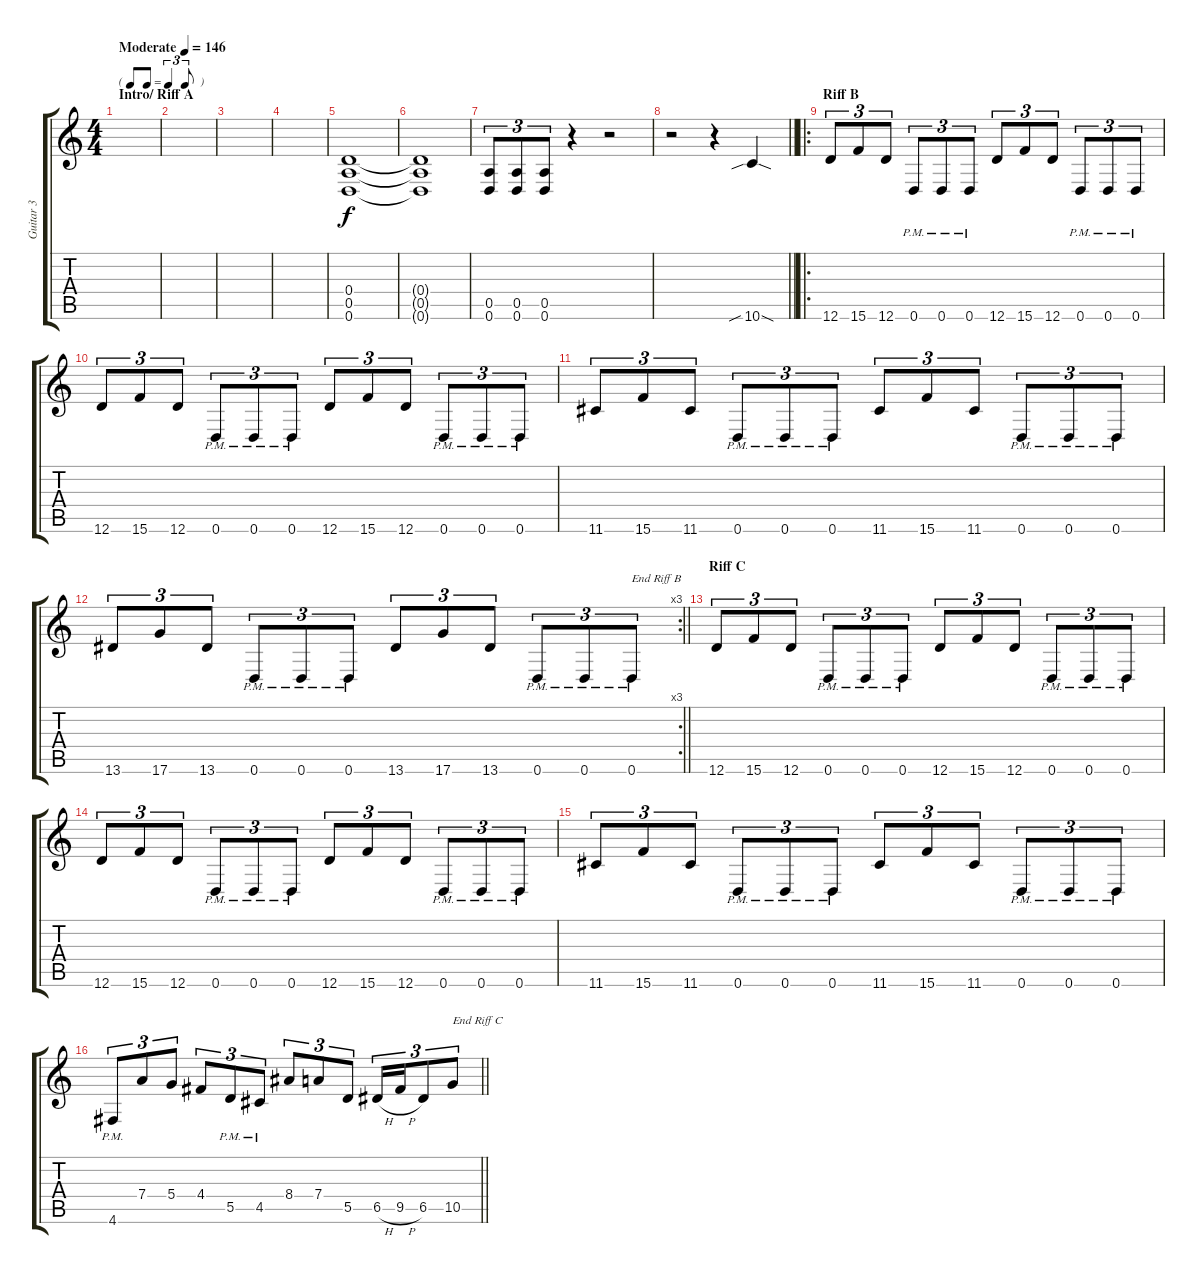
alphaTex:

\track ("Guitar 3" "Guitar 3") {instrument distortionguitar}
\staff {score tabs}
\tuning (E4 B3 G3 D3 A2 D2) {hide}
\ts (4 4)
\tf triplet8th
\section ("" "Intro/ Riff A")
\tempo (146 "Moderate")
\clef g2
\ks c
|
|
|
|
(0.4 0.5 0.6).1 |
(0.4{t} 0.5{t} 0.6{t}).1 |
(0.5 0.6).8{tu (3 2)} (0.5 0.6).8{tu (3 2)} (0.5 0.6).8{tu (3 2)} r.4 r.2 |
\barLineRight lightlight
r.2 r.4 10.6{sib sod}.4 |
\ro
\section ("" "Riff B")
12.6.8{tu (3 2)} 15.6.8{tu (3 2)} 12.6.8{tu (3 2)} 0.6{pm}.8{tu (3 2)} 0.6{pm}.8{tu (3 2)} 0.6{pm}.8{tu (3 2)} 12.6.8{tu (3 2)} 15.6.8{tu (3 2)} 12.6.8{tu (3 2)} 0.6{pm}.8{tu (3 2)} 0.6{pm}.8{tu (3 2)} 0.6{pm}.8{tu (3 2)} |
12.6.8{tu (3 2)} 15.6.8{tu (3 2)} 12.6.8{tu (3 2)} 0.6{pm}.8{tu (3 2)} 0.6{pm}.8{tu (3 2)} 0.6{pm}.8{tu (3 2)} 12.6.8{tu (3 2)} 15.6.8{tu (3 2)} 12.6.8{tu (3 2)} 0.6{pm}.8{tu (3 2)} 0.6{pm}.8{tu (3 2)} 0.6{pm}.8{tu (3 2)} |
11.6.8{tu (3 2)} 15.6.8{tu (3 2)} 11.6.8{tu (3 2)} 0.6{pm}.8{tu (3 2)} 0.6{pm}.8{tu (3 2)} 0.6{pm}.8{tu (3 2)} 11.6.8{tu (3 2)} 15.6.8{tu (3 2)} 11.6.8{tu (3 2)} 0.6{pm}.8{tu (3 2)} 0.6{pm}.8{tu (3 2)} 0.6{pm}.8{tu (3 2)} |
\rc 3
\barLineRight lightlight
13.6.8{tu (3 2)} 17.6.8{tu (3 2)} 13.6.8{tu (3 2)} 0.6{pm}.8{tu (3 2)} 0.6{pm}.8{tu (3 2)} 0.6{pm}.8{tu (3 2)} 13.6.8{tu (3 2)} 17.6.8{tu (3 2)} 13.6.8{tu (3 2)} 0.6{pm}.8{tu (3 2)} 0.6{pm}.8{tu (3 2)} 0.6{pm}.8{tu (3 2) txt "End Riff B"} |
\section ("" "Riff C")
12.6.8{tu (3 2)} 15.6.8{tu (3 2)} 12.6.8{tu (3 2)} 0.6{pm}.8{tu (3 2)} 0.6{pm}.8{tu (3 2)} 0.6{pm}.8{tu (3 2)} 12.6.8{tu (3 2)} 15.6.8{tu (3 2)} 12.6.8{tu (3 2)} 0.6{pm}.8{tu (3 2)} 0.6{pm}.8{tu (3 2)} 0.6{pm}.8{tu (3 2)} |
12.6.8{tu (3 2)} 15.6.8{tu (3 2)} 12.6.8{tu (3 2)} 0.6{pm}.8{tu (3 2)} 0.6{pm}.8{tu (3 2)} 0.6{pm}.8{tu (3 2)} 12.6.8{tu (3 2)} 15.6.8{tu (3 2)} 12.6.8{tu (3 2)} 0.6{pm}.8{tu (3 2)} 0.6{pm}.8{tu (3 2)} 0.6{pm}.8{tu (3 2)} |
11.6.8{tu (3 2)} 15.6.8{tu (3 2)} 11.6.8{tu (3 2)} 0.6{pm}.8{tu (3 2)} 0.6{pm}.8{tu (3 2)} 0.6{pm}.8{tu (3 2)} 11.6.8{tu (3 2)} 15.6.8{tu (3 2)} 11.6.8{tu (3 2)} 0.6{pm}.8{tu (3 2)} 0.6{pm}.8{tu (3 2)} 0.6{pm}.8{tu (3 2)} |
\barLineRight lightlight
4.6{pm}.8{tu (3 2)} 7.4.8{tu (3 2)} 5.4.8{tu (3 2)} 4.4.8{tu (3 2)} 5.5{pm}.8{tu (3 2)} 4.5{pm}.8{tu (3 2)} 8.4.8{tu (3 2)} 7.4.8{tu (3 2)} 5.5.8{tu (3 2)} 6.5{h}.16{tu (3 2)} 9.5{h}.16{tu (3 2)} 6.5.8{tu (3 2)} 10.5.8{tu (3 2) txt "End Riff C"}
